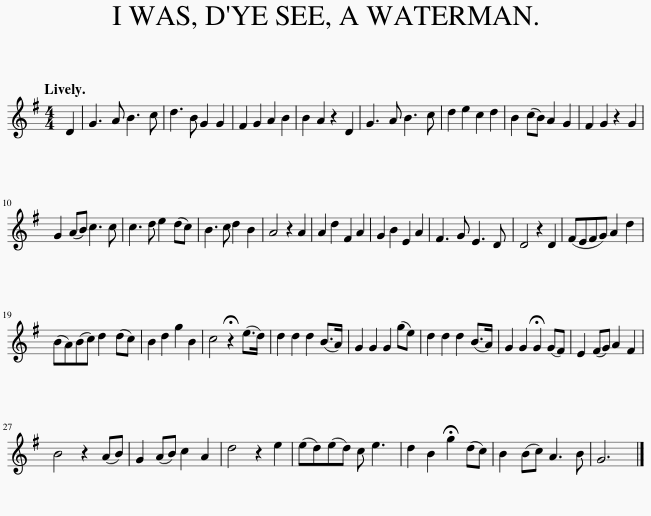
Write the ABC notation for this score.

X:1
L:1/8
Q:1/4=120
M:4/4
I:linebreak $
K:G
V:1 treble
V:1
 D2 | G3 A B3 c | d3 B G2 G2 | F2 G2 A2 B2 | B2 A2 z2 D2 | %5
 G3 A B3 c | d2 e2 c2 d2 | B2 (cB) A2 G2 | F2 G2 z2 G2 |$ G2 (AB) c3 c | %10
 c3 d e2 (dc) | B3 c d2 B2 | A4 z2 A2 | A2 d2 F2 A2 | G2 B2 E2 A2 | %15
 F3 G E3 D | D4 z2 D2 | (FEFG) A2 d2 |$ (BA)(Bc) d2 (dc) | B2 d2 g2 B2 | %20
 c4 !fermata!z2 (e>d) | d2 d2 d2 (B>A) | G2 G2 G2 (ge) | d2 d2 d2 (B>A) | G2 G2 !fermata!G2 (GF) | %25
 E2 (FG) A2 F2 |$ B4 z2 (AB) | G2 (AB) c2 A2 | d4 z2 e2 | (ed)(ed) c e3 | %30
 d2 B2 !fermata!g2 (dc) | B2 (Bc) A3 B | G6 |] %33
